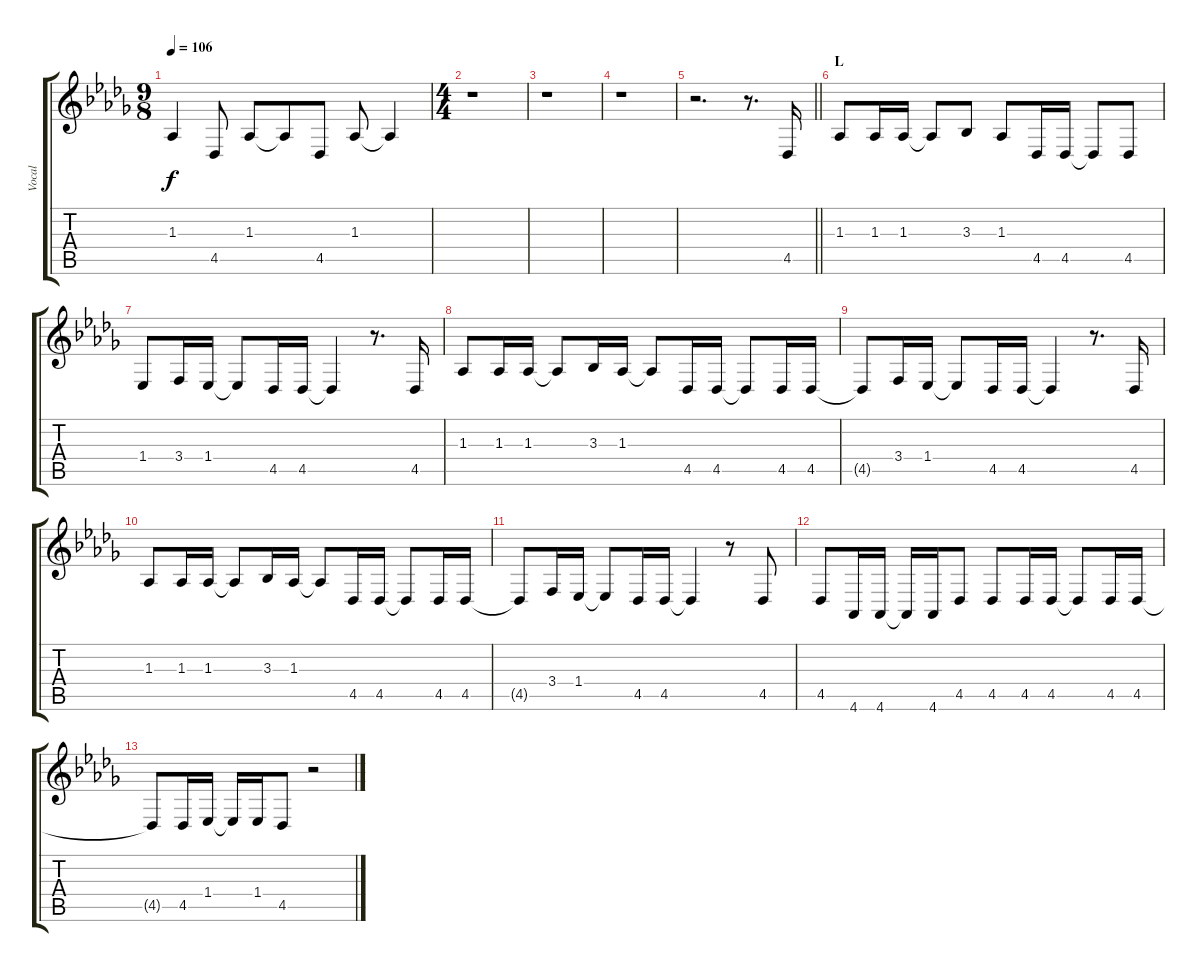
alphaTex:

\track ("Vocal" "Vocal") {instrument flute}
\staff {score tabs}
\tuning (E4 B3 G3 D3 A2 E2) {hide}
\ts (9 8)
\tempo 106
\clef g2
\ks db
1.3.4{dy f} 4.5.8 1.3.8 1.3{t}.8 4.5.8 1.3.8 1.3{t}.4 |
\ts (4 4)
r.1 |
r.1 |
r.1 |
\barLineRight lightlight
r.2{d} r.8{d} 4.5.16 |
\section ("" "L")
1.3.8 1.3.16 1.3.16 1.3{t}.8 3.3.8 1.3.8 4.5.16 4.5.16 4.5{t}.8 4.5.8 |
1.4.8 3.4.16 1.4.16 1.4{t}.8 4.5.16 4.5.16 4.5{t}.4 r.8{d} 4.5.16 |
1.3.8 1.3.16 1.3.16 1.3{t}.8 3.3.16 1.3.16 1.3{t}.8 4.5.16 4.5.16 4.5{t}.8 4.5.16 4.5.16 |
4.5{t}.8 3.4.16 1.4.16 1.4{t}.8 4.5.16 4.5.16 4.5{t}.4 r.8{d} 4.5.16 |
1.3.8 1.3.16 1.3.16 1.3{t}.8 3.3.16 1.3.16 1.3{t}.8 4.5.16 4.5.16 4.5{t}.8 4.5.16 4.5.16 |
4.5{t}.8 3.4.16 1.4.16 1.4{t}.8 4.5.16 4.5.16 4.5{t}.4 r.8 4.5.8 |
4.5.8 4.6.16 4.6.16 4.6{t}.16 4.6.16 4.5.8 4.5.8 4.5.16 4.5.16 4.5{t}.8 4.5.16 4.5.16 |
4.5{t}.8 4.5.16 1.4.16 1.4{t}.16 1.4.16 4.5.8 r.2
